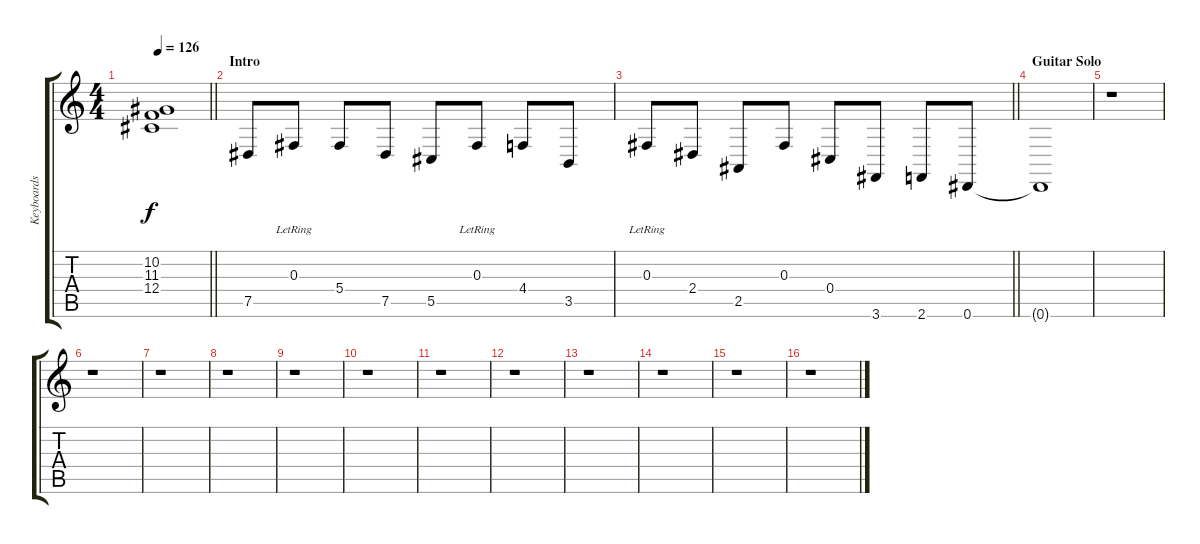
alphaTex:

\track ("Keyboards" "Keyboards") {instrument synthstrings1}
\staff {score tabs}
\tuning (Eb4 Bb3 Gb3 Db3 Ab2 Eb2) {hide}
\ts (4 4)
\tempo 126
\clef g2
\barLineRight lightlight
\ks c
(10.2{t} 11.3{t} 12.4{t}).1{dy f} |
\section ("" "Intro")
7.5.8{instrument harpsichord} 0.3{lr}.8 5.4.8 7.5.8 5.5.8 0.3{lr}.8 4.4.8 3.5.8 |
\barLineRight lightlight
0.3{lr}.8 2.4.8 2.5.8 0.3.8 0.4.8 3.6.8 2.6.8 0.6.8 |
\section ("" "Guitar Solo")
0.6{t}.1 |
r.1 |
r.1 |
r.1 |
r.1 |
r.1 |
r.1 |
r.1 |
r.1 |
r.1 |
r.1 |
r.1 |
r.1
